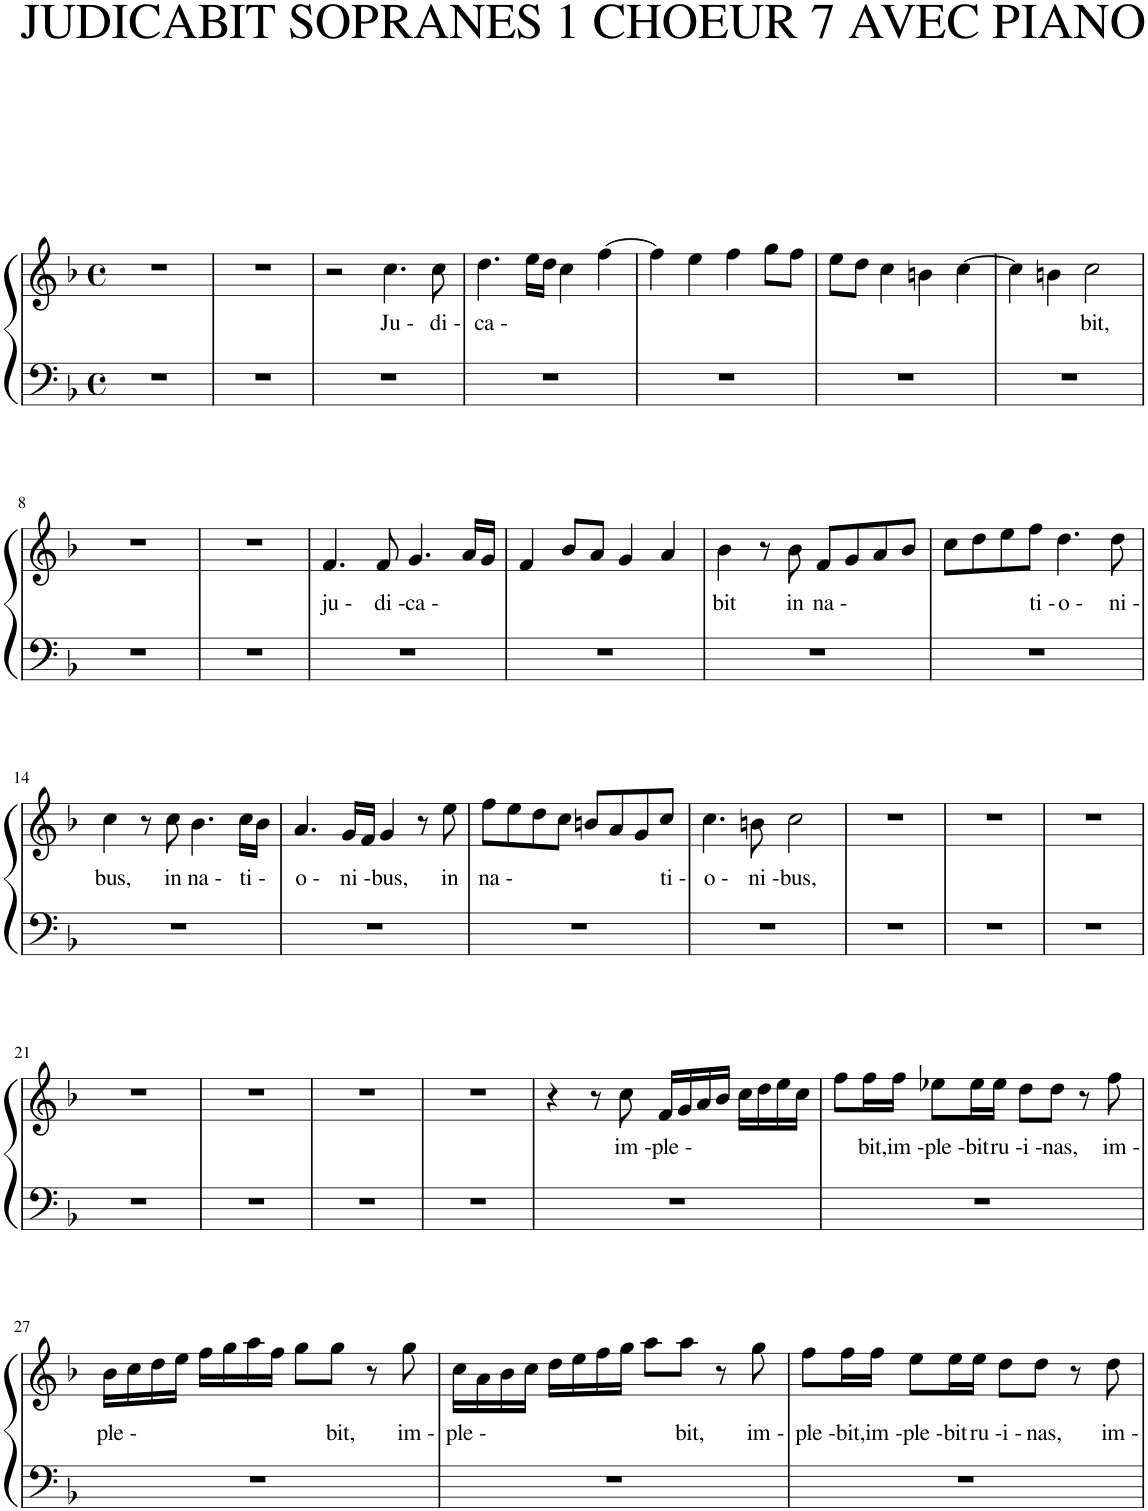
**kern	**kern	**text
*part1	*part1	*part1
*staff2	*staff1	*staff1
*I"Piano	*	*
*I'Pno.	*	*
*clefF4	*clefG2	*
*k[b-]	*k[b-]	*
*M4/4	*M4/4	*
*met(c)	*met(c)	*
=1	=1	=1
1r	1r	.
=2	=2	=2
1r	1r	.
=3	=3	=3
1r	2r	.
!	!	!LO:LY:b
.	4.cc\	Ju -
!	!	!LO:LY:b
.	8cc\	di -
=4	=4	=4
!	!	!LO:LY:b
1r	4.dd\	ca -
.	16ee\LL	.
.	16dd\JJ	.
.	4cc\	.
.	[4ff\	.
=5	=5	=5
1r	4ff\]	.
.	4ee\	.
.	4ff\	.
.	8gg\L	.
.	8ff\J	.
=6	=6	=6
1r	8ee\L	.
.	8dd\J	.
.	4cc\	.
.	4bn\	.
.	[4cc\	.
=7	=7	=7
1r	4cc\]	.
.	4bn\	.
!	!	!LO:LY:b
.	2cc\	bit,
!!LO:LB:g=z
=8	=8	=8
1r	1r	.
=9	=9	=9
1r	1r	.
=10	=10	=10
!	!	!LO:LY:b
1r	4.f/	ju -
!	!	!LO:LY:b
.	8f/	di -
!	!	!LO:LY:b
.	4.g/	ca -
.	16a/LL	.
.	16g/JJ	.
=11	=11	=11
1r	4f/	.
.	8b-/L	.
.	8a/J	.
.	4g/	.
.	4a/	.
=12	=12	=12
!	!	!LO:LY:b
1r	4b-\	bit
.	8r	.
!	!	!LO:LY:b
.	8b-\	in
!	!	!LO:LY:b
.	8f/L	na -
.	8g/	.
.	8a/	.
.	8b-/J	.
=13	=13	=13
1r	8cc\L	.
.	8dd\	.
.	8ee\	.
!	!	!LO:LY:b
.	8ff\J	ti -
!	!	!LO:LY:b
.	4.dd\	o -
!	!	!LO:LY:b
.	8dd\	ni -
!!LO:LB:g=z
=14	=14	=14
!	!	!LO:LY:b
1r	4cc\	bus,
.	8r	.
!	!	!LO:LY:b
.	8cc\	in
!	!	!LO:LY:b
.	4.b-\	na -
!	!	!LO:LY:b
.	16cc\LL	ti -
.	16b-\JJ	.
=15	=15	=15
!	!	!LO:LY:b
1r	4.a/	o -
!	!	!LO:LY:b
.	16g/LL	ni -
.	16f/JJ	.
!	!	!LO:LY:b
.	4g/	bus,
.	8r	.
!	!	!LO:LY:b
.	8ee\	in
=16	=16	=16
!	!	!LO:LY:b
1r	8ff\L	na -
.	8ee\	.
.	8dd\	.
.	8cc\J	.
.	8bn/L	.
.	8a/	.
.	8g/	.
!	!	!LO:LY:b
.	8cc/J	ti -
=17	=17	=17
!	!	!LO:LY:b
1r	4.cc\	o -
!	!	!LO:LY:b
.	8bn\	ni -
!	!	!LO:LY:b
.	2cc\	bus,
=18	=18	=18
1r	1r	.
=19	=19	=19
1r	1r	.
=20	=20	=20
1r	1r	.
!!LO:LB:g=z
=21	=21	=21
1r	1r	.
=22	=22	=22
1r	1r	.
=23	=23	=23
1r	1r	.
=24	=24	=24
1r	1r	.
=25	=25	=25
1r	4r	.
.	8r	.
!	!	!LO:LY:b
.	8cc\	im -
!	!	!LO:LY:b
.	16f/LL	ple -
.	16g/	.
.	16a/	.
.	16b-/JJ	.
.	16cc\LL	.
.	16dd\	.
.	16ee\	.
.	16cc\JJ	.
=26	=26	=26
1r	8ff\L	.
!	!	!LO:LY:b
.	16ff\L	bit,
!	!	!LO:LY:b
.	16ff\JJ	im -
!	!	!LO:LY:b
.	8ee-X\L	ple -
!	!	!LO:LY:b
.	16ee-\L	bit
!	!	!LO:LY:b
.	16ee-\JJ	ru -
!	!	!LO:LY:b
.	8dd\L	i -
!	!	!LO:LY:b
.	8dd\J	nas,
.	8r	.
!	!	!LO:LY:b
.	8ff\	im -
!!LO:LB:g=z
=27	=27	=27
!	!	!LO:LY:b
1r	16b-\LL	ple -
.	16cc\	.
.	16dd\	.
.	16ee\JJ	.
.	16ff\LL	.
.	16gg\	.
.	16aa\	.
.	16ff\JJ	.
.	8gg\L	.
!	!	!LO:LY:b
.	8gg\J	bit,
.	8r	.
!	!	!LO:LY:b
.	8gg\	im -
=28	=28	=28
!	!	!LO:LY:b
1r	16cc\LL	ple -
.	16a\	.
.	16b-\	.
.	16cc\JJ	.
.	16dd\LL	.
.	16ee\	.
.	16ff\	.
.	16gg\JJ	.
.	8aa\L	.
!	!	!LO:LY:b
.	8aa\J	bit,
.	8r	.
!	!	!LO:LY:b
.	8gg\	im -
=29	=29	=29
!	!	!LO:LY:b
1r	8ff\L	ple -
!	!	!LO:LY:b
.	16ff\L	bit,
!	!	!LO:LY:b
.	16ff\JJ	im -
!	!	!LO:LY:b
.	8ee\L	ple -
!	!	!LO:LY:b
.	16ee\L	bit
!	!	!LO:LY:b
.	16ee\JJ	ru -
!	!	!LO:LY:b
.	8dd\L	i -
!	!	!LO:LY:b
.	8dd\J	nas,
.	8r	.
!	!	!LO:LY:b
.	8dd\	im -
=	=	=
*-	*-	*-
